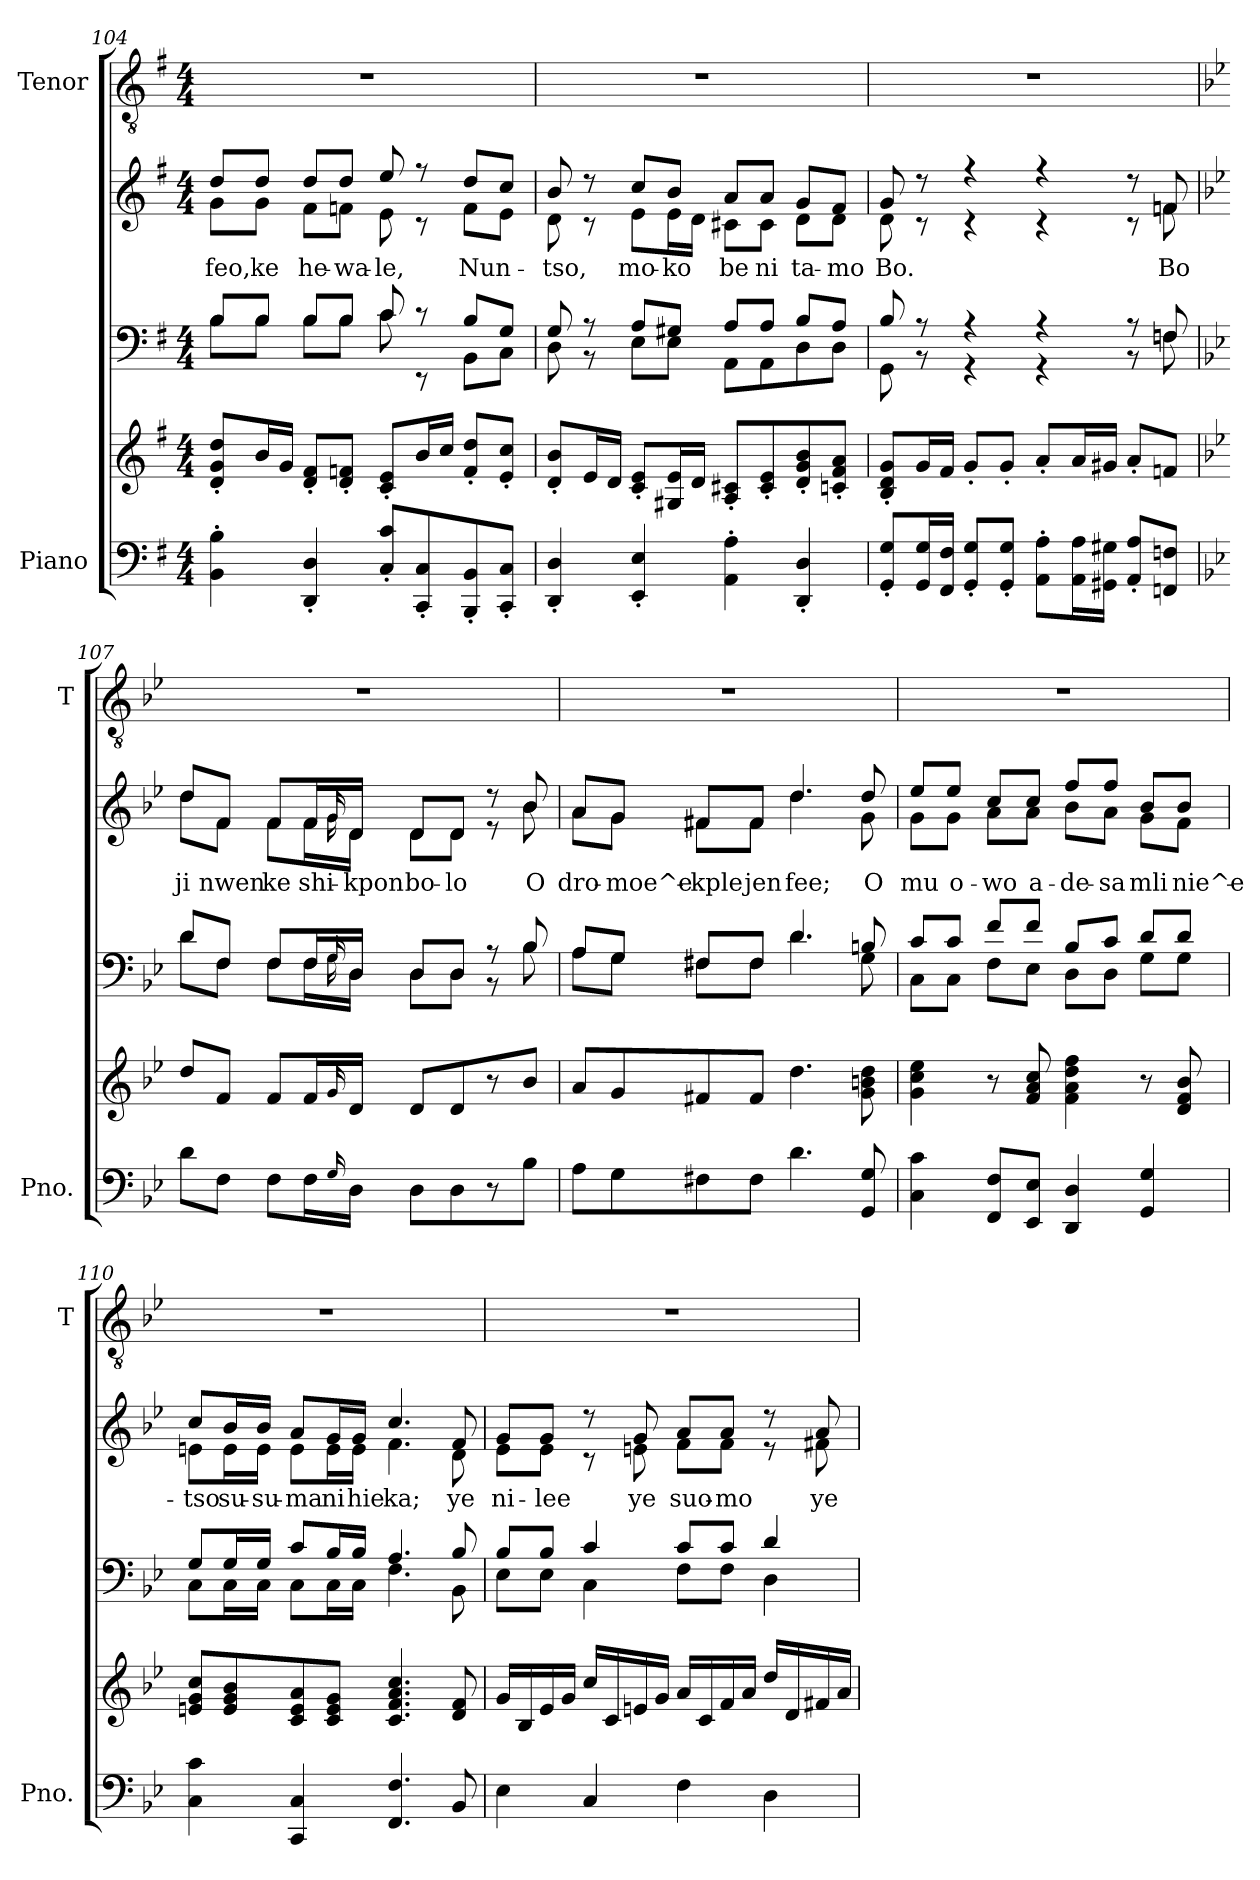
**kern	**kern	**kern	**kern	**text	**kern
*part3	*part3	*part2	*part2	*part2	*part1
*staff5	*staff4	*staff3	*staff2	*staff2	*staff1
*I"Piano	*	*	*	*	*I"Tenor
*I'Pno.	*	*	*	*	*I'T
*clefF4	*clefG2	*clefF4	*clefG2	*	*clefGv2
*k[f#]	*k[f#]	*k[f#]	*k[f#]	*	*k[f#]
*G:	*G:	*G:	*G:	*	*G:
*M4/4	*M4/4	*M4/4	*M4/4	*	*M4/4
=104	=104	=104	=104	=104	=104
*	*	*^	*	*	*
!	!	!	!	!	!LO:LY:b	!
*	*	*	*	*^	*	*
4BB\'< 4B\'<	8d/'> 8g/'> 8dd/'>L	8B/L	8B\L	8dd/L	8g\L	feo,	1r
!	!	!	!	!	!	!LO:LY:b	!
.	16b/L	8B/J	8B\J	8dd/J	8g\J	ke	.
.	16g/JJ	.	.	.	.	.	.
!	!	!	!	!	!	!LO:LY:b	!
4DD/'> 4D/'>	8d/'> 8f#/'>L	8B/L	8B\L	8dd/L	8f#\L	he-	.
!	!	!	!	!	!	!LO:LY:b	!
.	8d/'> 8fn/'>J	8B/J	8B\J	8dd/J	8fn\J	-wa-	.
!	!	!	!	!	!	!LO:LY:b	!
8C/'> 8c/'>L	8c/'> 8e/'>L	8c/	8c\	8ee/	8e\	-le,	.
8CC/'> 8C/'>	16b/L	8rc	8rEE	8r	8r	.	.
.	16cc/JJ	.	.	.	.	.	.
!	!	!	!	!	!	!LO:LY:b	!
8BBB/'> 8BB/'>	8f/'> 8dd/'>L	8B/L	8BB\L	8dd/L	8f\L	Nun-	.
8CC/'> 8C/'>J	8e/'> 8cc/'>J	8G/J	8C\J	8cc/J	8e\J	.	.
!!LO:LB:g=z
=105	=105	=105	=105	=105	=105	=105	=105
!	!	!	!	!	!	!LO:LY:b	!
4DD/'> 4D/'>	8d/'> 8b/'>L	8G/	8D\	8b/	8d\	-tso,	1r
.	16e/L	8r	8r	8r	8r	.	.
.	16d/JJ	.	.	.	.	.	.
!	!	!	!	!	!	!LO:LY:b	!
4EE/'> 4E/'>	8c/'> 8e/'>L	8A/L	8E\L	8cc/L	8e\L	mo-	.
!	!	!	!	!	!	!LO:LY:b	!
.	16G#X/ 16e/L	8G#X/J	8E\J	8b/J	16e\L	-ko	.
.	16d/JJ	.	.	.	16d\JJ	.	.
!	!	!	!	!	!	!LO:LY:b	!
4AA\'< 4A\'<	8A/'> 8c#X/'>L	8A/L	8AA\L	8a/L	8c#X\L	be	.
!	!	!	!	!	!	!LO:LY:b	!
.	8c#/'> 8e/'>	8A/J	8AA\	8a/J	8c#\J	ni	.
!	!	!	!	!	!	!LO:LY:b	!
4DD/'> 4D/'>	8d/'> 8g/'> 8b/'>	8B/L	8D\	8g/L	8d\L	ta-	.
!	!	!	!	!	!	!LO:LY:b	!
.	8cn/'> 8f#/'> 8a/'>J	8A/J	8D\J	8f#/J	8d\J	-mo	.
=106	=106	=106	=106	=106	=106	=106	=106
!	!	!	!	!	!	!LO:LY:b	!
8GG/'> 8G/'>L	8B/'> 8d/'> 8g/'>L	8B/	8GG\	8g/	8d\	Bo.	1r
16GG/ 16G/L	16g/L	8r	8r	8r	8r	.	.
16FF#/ 16F#/JJ	16f#/JJ	.	.	.	.	.	.
8GG/'> 8G/'>L	8g'>/L	4r	4r	4r	4r	.	.
8GG/'> 8G/'>J	8g'>/J	.	.	.	.	.	.
8AA\'< 8A\'<L	8a'>/L	4r	4r	4r	4r	.	.
16AA\ 16A\L	16a/L	.	.	.	.	.	.
16GG#X\ 16G#X\JJ	16g#X/JJ	.	.	.	.	.	.
8AA/'> 8A/'>L	8a'>/L	8r	8r	8r	8r	.	.
!	!	!	!	!	!	!LO:LY:b	!
8FFn/ 8Fn/J	8fn/J	8Fn/	8Fn\	8fn/	8fn\	Bo	.
=107	=107	=107	=107	=107	=107	=107	=107
*k[b-e-]	*k[b-e-]	*k[b-e-]	*	*k[b-e-]	*	*	*k[b-e-]
*B-:	*B-:	*B-:	*	*B-:	*	*	*B-:
!	!	!	!	!	!	!LO:LY:b	!
8d\L	8dd/L	8d/L	8d\L	8dd/L	8dd\L	ji	1r
!	!	!	!	!	!	!LO:LY:b	!
8F\J	8f/J	8F/J	8F\J	8f/J	8f\J	nwen	.
!	!	!	!	!	!	!LO:LY:b	!
8F\L	8f/L	8F/L	8F\L	8f/L	8f\L	ke	.
!	!	!	!	!	!	!LO:LY:b	!
16F\L	16f/L	16F/L	16F\L	16f/L	16f\L	shi-	.
16qqG/	16qqg/	16qqG/	16qqG\	16qqg/	16qqg\	.	.
!	!	!	!	!	!	!LO:LY:b	!
16D\JJ	16d/JJ	16D/JJ	16D\JJ	16d/JJ	16d\JJ	-kpon	.
!	!	!	!	!	!	!LO:LY:b	!
8D\L	8d/L	8D/L	8D\L	8d/L	8d\L	bo-	.
!	!	!	!	!	!	!LO:LY:b	!
8D\	8d/	8D/J	8D\J	8d/J	8d\J	-lo	.
8r	8r	8r	8r	8r	8r	.	.
!	!	!	!	!	!	!LO:LY:b	!
8B-\J	8b-/J	8B-/	8B-\	8b-/	8b-\	O	.
!!LO:LB:g=z
=108	=108	=108	=108	=108	=108	=108	=108
!	!	!	!	!	!	!LO:LY:b	!
8A\L	8a/L	8A/L	8A\L	8a/L	8a\L	dro-	1r
!	!	!	!	!	!	!LO:LY:b	!
8G\	8g/	8G/J	8G\J	8g/J	8g\J	-moe^e-	.
!	!	!	!	!	!	!LO:LY:b	!
8F#X\	8f#X/	8F#X/L	8F#X\L	8f#X/L	8f#X\L	-kple	.
!	!	!	!	!	!	!LO:LY:b	!
8F#\J	8f#/J	8F#/J	8F#\J	8f#/J	8f#\J	jen	.
!	!	!	!	!	!	!LO:LY:b	!
4.d\	4.dd\	4.d/	4.d\	4.dd/	4.dd\	fee;	.
!	!	!	!	!	!	!LO:LY:b	!
8GG/ 8G/	8g\ 8bn\ 8dd\	8Bn/	8G\	8dd/	8g\	O	.
=109	=109	=109	=109	=109	=109	=109	=109
!	!	!	!	!	!	!LO:LY:b	!
4C\ 4c\	4g\ 4cc\ 4ee-\	8c/L	8C\L	8ee-/L	8g\L	mu	1r
!	!	!	!	!	!	!LO:LY:b	!
.	.	8c/J	8C\J	8ee-/J	8g\J	o-	.
!	!	!	!	!	!	!LO:LY:b	!
8FF/ 8F/L	8r	8f/L	8F\L	8cc/L	8a\L	-wo	.
!	!	!	!	!	!	!LO:LY:b	!
8EE-/ 8E-/J	8f/ 8a/ 8cc/	8f/J	8E-\J	8cc/J	8a\J	a-	.
!	!	!	!	!	!	!LO:LY:b	!
4DD/ 4D/	4f\ 4a\ 4dd\ 4ff\	8B-/L	8D\L	8ff/L	8b-\L	-de-	.
!	!	!	!	!	!	!LO:LY:b	!
.	.	8c/J	8D\J	8ff/J	8a\J	-sa	.
!	!	!	!	!	!	!LO:LY:b	!
4GG/ 4G/	8r	8d/L	8G\L	8b-/L	8g\L	mli	.
!	!	!	!	!	!	!LO:LY:b	!
.	8d/ 8f/ 8b-/	8d/J	8G\J	8b-/J	8f\J	nie^e-	.
=110	=110	=110	=110	=110	=110	=110	=110
!	!	!	!	!	!	!LO:LY:b	!
4C\ 4c\	8en/ 8g/ 8cc/L	8G/L	8C\L	8cc/L	8en\L	-tso	1r
!	!	!	!	!	!	!LO:LY:b	!
.	8e/ 8g/ 8b-/	16G/L	16C\L	16b-/L	16e\L	su-	.
!	!	!	!	!	!	!LO:LY:b	!
.	.	16G/JJ	16C\JJ	16b-/JJ	16e\JJ	-su-	.
!	!	!	!	!	!	!LO:LY:b	!
4CC/ 4C/	8c/ 8e/ 8a/	8c/L	8C\L	8a/L	8e\L	-ma	.
!	!	!	!	!	!	!LO:LY:b	!
.	8c/ 8e/ 8g/J	16B-/L	16C\L	16g/L	16e\L	ni	.
!	!	!	!	!	!	!LO:LY:b	!
.	.	16B-/JJ	16C\JJ	16g/JJ	16e\JJ	hie	.
!	!	!	!	!	!	!LO:LY:b	!
4.FF/ 4.F/	4.c/ 4.f/ 4.a/ 4.cc/	4.A/	4.F\	4.cc/	4.f\	ka;	.
!	!	!	!	!	!	!LO:LY:b	!
8BB-/	8d/ 8f/	8B-/	8BB-\	8f/	8d\	ye	.
!!LO:PB:g=z
=111	=111	=111	=111	=111	=111	=111	=111
!	!	!	!	!	!	!LO:LY:b	!
4E-\	16g/LL	8B-/L	8E-\L	8g/L	8e-\L	ni-	1r
.	16B-/	.	.	.	.	.	.
!	!	!	!	!	!	!LO:LY:b	!
.	16e-/	8B-/J	8E-\J	8g/J	8e-\J	-lee	.
.	16g/JJ	.	.	.	.	.	.
!	!	!	!	!	!	!LO:LY:b	!
4C/	16cc/LL	4c/	4C\	8r	8r	(ye)	.
.	16c/	.	.	.	.	.	.
!	!	!	!	!	!	!LO:LY:b	!
.	16en/	.	.	8g/	8en\	ye	.
.	16g/JJ	.	.	.	.	.	.
!	!	!	!	!	!	!LO:LY:b	!
4F\	16a/LL	8c/L	8F\L	8a/L	8f\L	suo-	.
.	16c/	.	.	.	.	.	.
!	!	!	!	!	!	!LO:LY:b	!
.	16f/	8c/J	8F\J	8a/J	8f\J	-mo	.
.	16a/JJ	.	.	.	.	.	.
!	!	!	!	!	!	!LO:LY:b	!
4D\	16dd/LL	4d/	4D\	8r	8r	(ye)	.
.	16d/	.	.	.	.	.	.
!	!	!	!	!	!	!LO:LY:b	!
.	16f#X/	.	.	8a/	8f#X\	ye	.
.	16a/JJ	.	.	.	.	.	.
*	*	*v	*v	*	*	*	*
*	*	*	*v	*v	*	*
=	=	=	=	=	=
*-	*-	*-	*-	*-	*-
